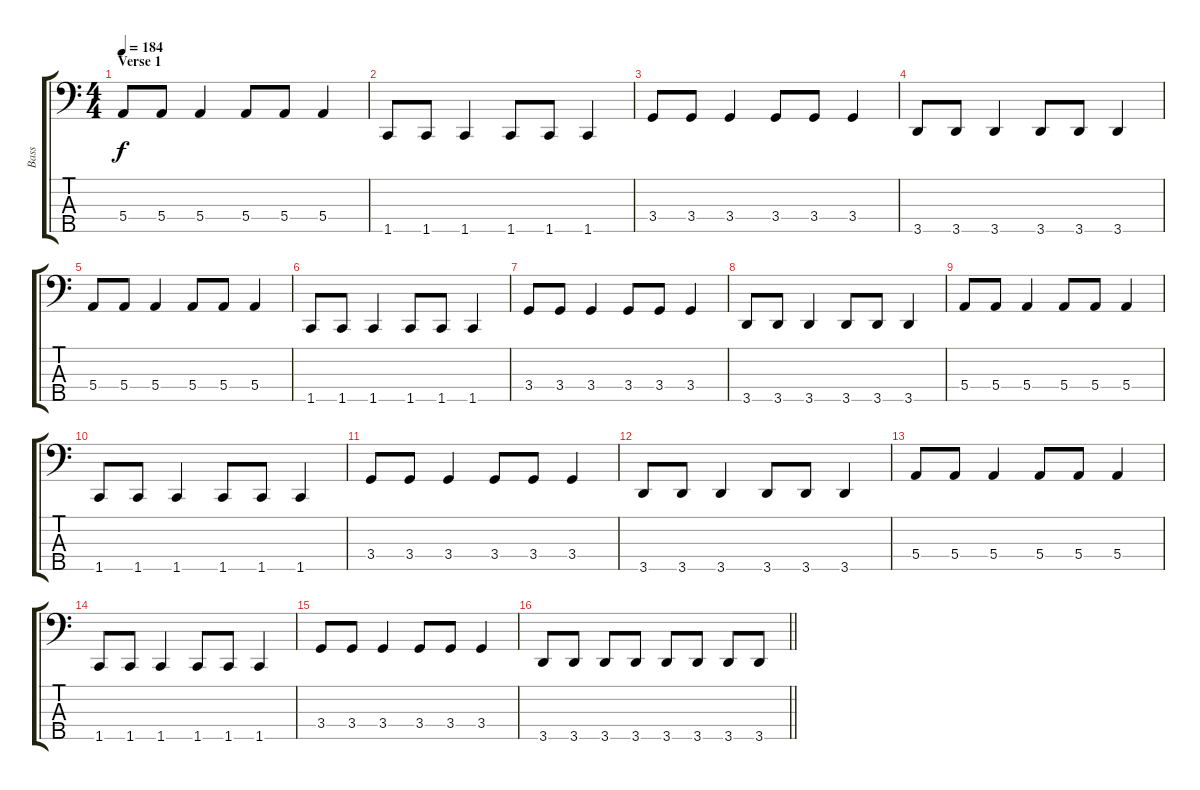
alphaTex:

\track ("Bass" "Bass") {instrument electricbassfinger}
\staff {score tabs}
\tuning (G2 D2 A1 E1 B0) {hide}
\ts (4 4)
\section ("" "Verse 1")
\tempo 184
\clef f4
\ks c
5.4.8{dy f} 5.4.8 5.4.4 5.4.8 5.4.8 5.4.4 |
1.5.8 1.5.8 1.5.4 1.5.8 1.5.8 1.5.4 |
3.4.8 3.4.8 3.4.4 3.4.8 3.4.8 3.4.4 |
3.5.8 3.5.8 3.5.4 3.5.8 3.5.8 3.5.4 |
5.4.8 5.4.8 5.4.4 5.4.8 5.4.8 5.4.4 |
1.5.8 1.5.8 1.5.4 1.5.8 1.5.8 1.5.4 |
3.4.8 3.4.8 3.4.4 3.4.8 3.4.8 3.4.4 |
3.5.8 3.5.8 3.5.4 3.5.8 3.5.8 3.5.4 |
5.4.8 5.4.8 5.4.4 5.4.8 5.4.8 5.4.4 |
1.5.8 1.5.8 1.5.4 1.5.8 1.5.8 1.5.4 |
3.4.8 3.4.8 3.4.4 3.4.8 3.4.8 3.4.4 |
3.5.8 3.5.8 3.5.4 3.5.8 3.5.8 3.5.4 |
5.4.8 5.4.8 5.4.4 5.4.8 5.4.8 5.4.4 |
1.5.8 1.5.8 1.5.4 1.5.8 1.5.8 1.5.4 |
3.4.8 3.4.8 3.4.4 3.4.8 3.4.8 3.4.4 |
\barLineRight lightlight
3.5.8 3.5.8 3.5.8 3.5.8 3.5.8 3.5.8 3.5.8 3.5.8
